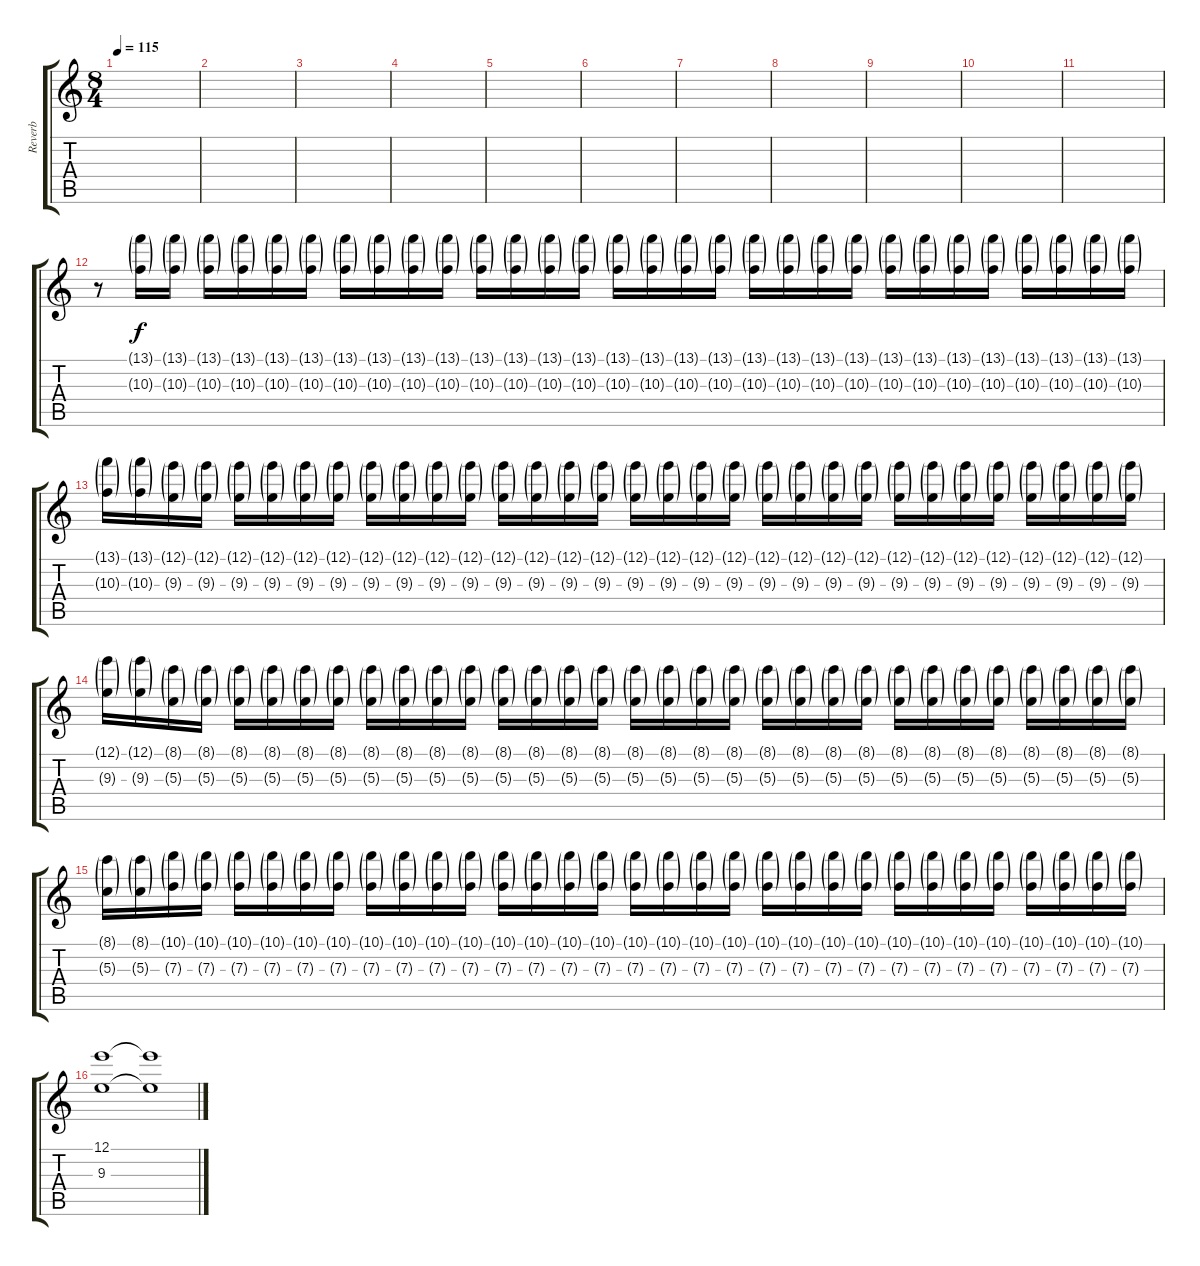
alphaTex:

\track ("Reverb" "Reverb") {instrument overdrivenguitar}
\staff {score tabs}
\tuning (E4 B3 G3 D3 A2 D2) {hide}
\ts (8 4)
\tempo 115
\clef g2
\ks c
|
|
|
|
|
|
|
|
|
|
|
r.8 (13.1{g} 10.3{g}).16 (13.1{g} 10.3{g}).16 (13.1{g} 10.3{g}).16 (13.1{g} 10.3{g}).16 (13.1{g} 10.3{g}).16 (13.1{g} 10.3{g}).16 (13.1{g} 10.3{g}).16 (13.1{g} 10.3{g}).16 (13.1{g} 10.3{g}).16 (13.1{g} 10.3{g}).16 (13.1{g} 10.3{g}).16 (13.1{g} 10.3{g}).16 (13.1{g} 10.3{g}).16 (13.1{g} 10.3{g}).16 (13.1{g} 10.3{g}).16 (13.1{g} 10.3{g}).16 (13.1{g} 10.3{g}).16 (13.1{g} 10.3{g}).16 (13.1{g} 10.3{g}).16 (13.1{g} 10.3{g}).16 (13.1{g} 10.3{g}).16 (13.1{g} 10.3{g}).16 (13.1{g} 10.3{g}).16 (13.1{g} 10.3{g}).16 (13.1{g} 10.3{g}).16 (13.1{g} 10.3{g}).16 (13.1{g} 10.3{g}).16 (13.1{g} 10.3{g}).16 (13.1{g} 10.3{g}).16 (13.1{g} 10.3{g}).16 |
(13.1{g} 10.3{g}).16 (13.1{g} 10.3{g}).16 (12.1{g} 9.3{g}).16 (12.1{g} 9.3{g}).16 (12.1{g} 9.3{g}).16 (12.1{g} 9.3{g}).16 (12.1{g} 9.3{g}).16 (12.1{g} 9.3{g}).16 (12.1{g} 9.3{g}).16 (12.1{g} 9.3{g}).16 (12.1{g} 9.3{g}).16 (12.1{g} 9.3{g}).16 (12.1{g} 9.3{g}).16 (12.1{g} 9.3{g}).16 (12.1{g} 9.3{g}).16 (12.1{g} 9.3{g}).16 (12.1{g} 9.3{g}).16 (12.1{g} 9.3{g}).16 (12.1{g} 9.3{g}).16 (12.1{g} 9.3{g}).16 (12.1{g} 9.3{g}).16 (12.1{g} 9.3{g}).16 (12.1{g} 9.3{g}).16 (12.1{g} 9.3{g}).16 (12.1{g} 9.3{g}).16 (12.1{g} 9.3{g}).16 (12.1{g} 9.3{g}).16 (12.1{g} 9.3{g}).16 (12.1{g} 9.3{g}).16 (12.1{g} 9.3{g}).16 (12.1{g} 9.3{g}).16 (12.1{g} 9.3{g}).16 |
(12.1{g} 9.3{g}).16 (12.1{g} 9.3{g}).16 (8.1{g} 5.3{g}).16 (8.1{g} 5.3{g}).16 (8.1{g} 5.3{g}).16 (8.1{g} 5.3{g}).16 (8.1{g} 5.3{g}).16 (8.1{g} 5.3{g}).16 (8.1{g} 5.3{g}).16 (8.1{g} 5.3{g}).16 (8.1{g} 5.3{g}).16 (8.1{g} 5.3{g}).16 (8.1{g} 5.3{g}).16 (8.1{g} 5.3{g}).16 (8.1{g} 5.3{g}).16 (8.1{g} 5.3{g}).16 (8.1{g} 5.3{g}).16 (8.1{g} 5.3{g}).16 (8.1{g} 5.3{g}).16 (8.1{g} 5.3{g}).16 (8.1{g} 5.3{g}).16 (8.1{g} 5.3{g}).16 (8.1{g} 5.3{g}).16 (8.1{g} 5.3{g}).16 (8.1{g} 5.3{g}).16 (8.1{g} 5.3{g}).16 (8.1{g} 5.3{g}).16 (8.1{g} 5.3{g}).16 (8.1{g} 5.3{g}).16 (8.1{g} 5.3{g}).16 (8.1{g} 5.3{g}).16 (8.1{g} 5.3{g}).16 |
(8.1{g} 5.3{g}).16 (8.1{g} 5.3{g}).16 (10.1{g} 7.3{g}).16 (10.1{g} 7.3{g}).16 (10.1{g} 7.3{g}).16 (10.1{g} 7.3{g}).16 (10.1{g} 7.3{g}).16 (10.1{g} 7.3{g}).16 (10.1{g} 7.3{g}).16 (10.1{g} 7.3{g}).16 (10.1{g} 7.3{g}).16 (10.1{g} 7.3{g}).16 (10.1{g} 7.3{g}).16 (10.1{g} 7.3{g}).16 (10.1{g} 7.3{g}).16 (10.1{g} 7.3{g}).16 (10.1{g} 7.3{g}).16 (10.1{g} 7.3{g}).16 (10.1{g} 7.3{g}).16 (10.1{g} 7.3{g}).16 (10.1{g} 7.3{g}).16 (10.1{g} 7.3{g}).16 (10.1{g} 7.3{g}).16 (10.1{g} 7.3{g}).16 (10.1{g} 7.3{g}).16 (10.1{g} 7.3{g}).16 (10.1{g} 7.3{g}).16 (10.1{g} 7.3{g}).16 (10.1{g} 7.3{g}).16 (10.1{g} 7.3{g}).16 (10.1{g} 7.3{g}).16 (10.1{g} 7.3{g}).16 |
(12.1 9.3).1{instrument fx6goblins} (12.1{t} 9.3{t}).1{dy f}
